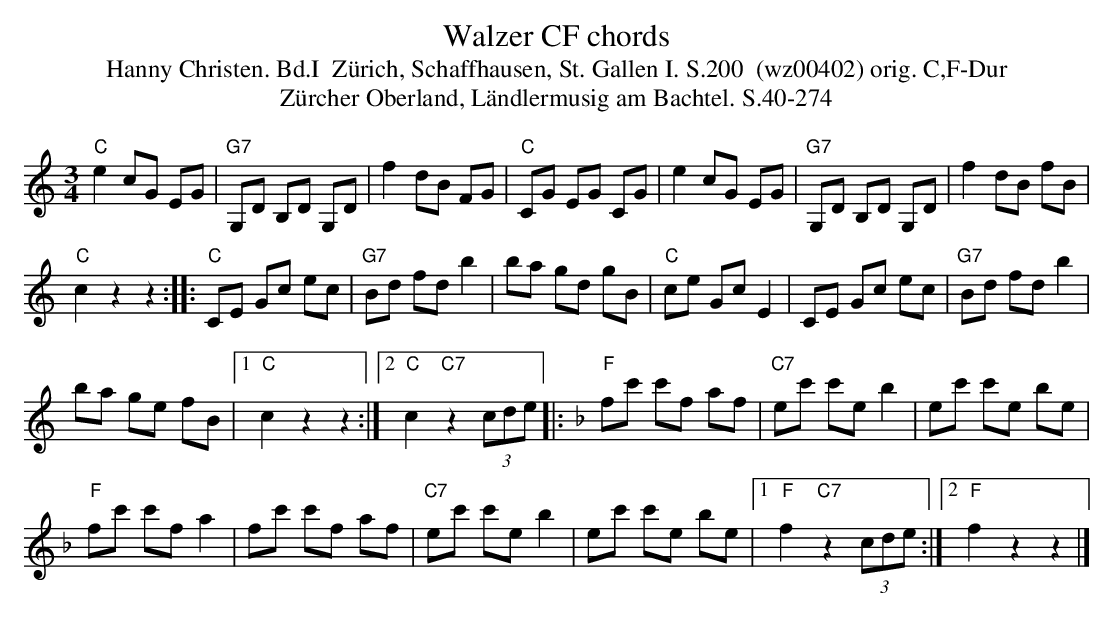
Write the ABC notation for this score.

X:1
T: Walzer CF chords
T:Hanny Christen. Bd.I  Z\"urich, Schaffhausen, St. Gallen I. S.200  (wz00402) orig. C,F-Dur
T: Z\"urcher Oberland, L\"andlermusig am Bachtel. S.40-274
M:3/4
L:1/8
K:C %%MIDI gchordon
"C"e2cG EG | "G7"G,D B,D G,D | f2dB FG | "C"CG EG CG | e2cG EG | "G7"G,D B,D G,D | f2dB fB |
"C"c2z2z2 :: "C"CE Gc ec | "G7"Bd fdb2 | ba gd gB | "C"ce GcE2 | CE Gc ec | "G7"Bd fdb2 |
ba ge fB |1 "C"c2z2z2 :|2 "C"c2"C7"z2 (3cde |: [K:F] "F"fc' c'f af | "C7"ec' c'eb2 | ec' c'e be |
"F"fc' c'fa2 | fc' c'f af | "C7"ec' c'eb2 | ec' c'e be |1 "F"f2"C7"z2 (3cde :|2 "F"f2z2z2 |]
